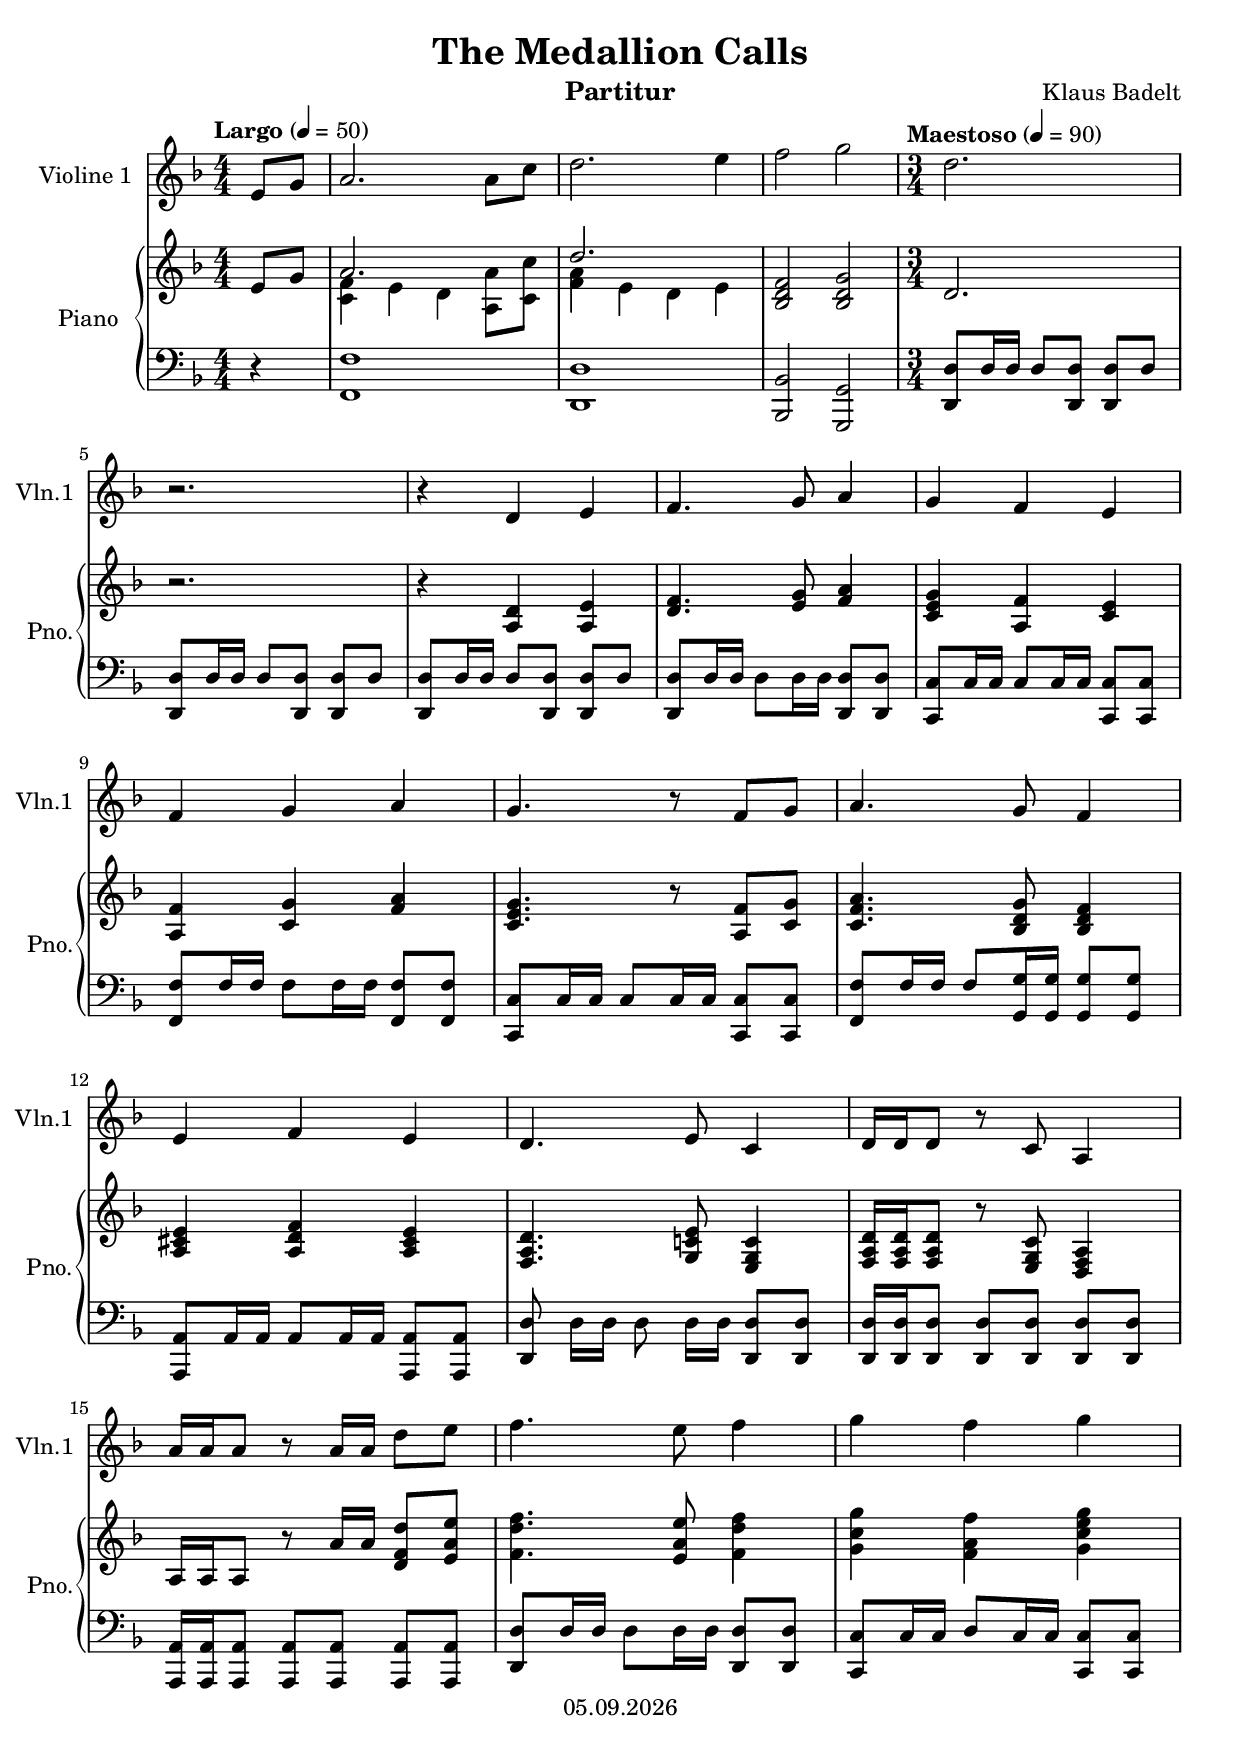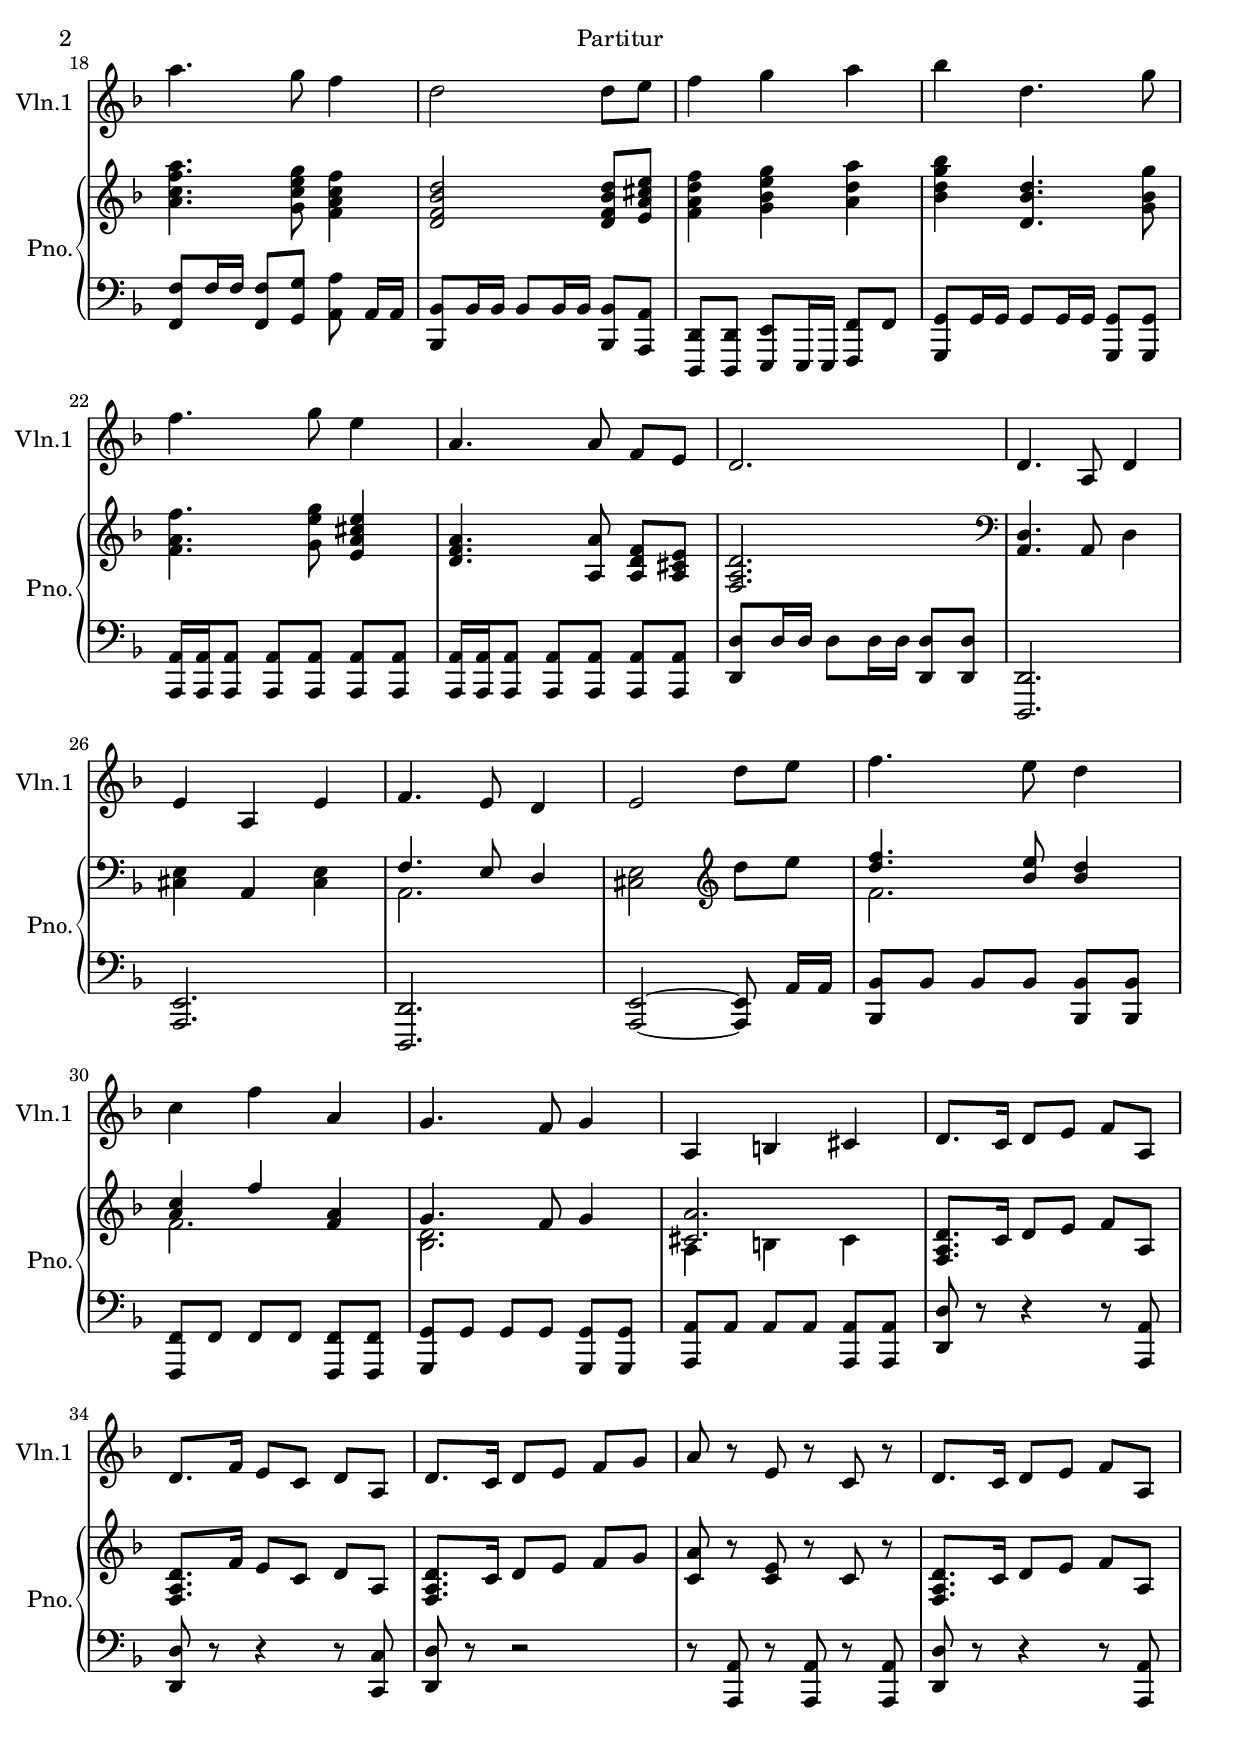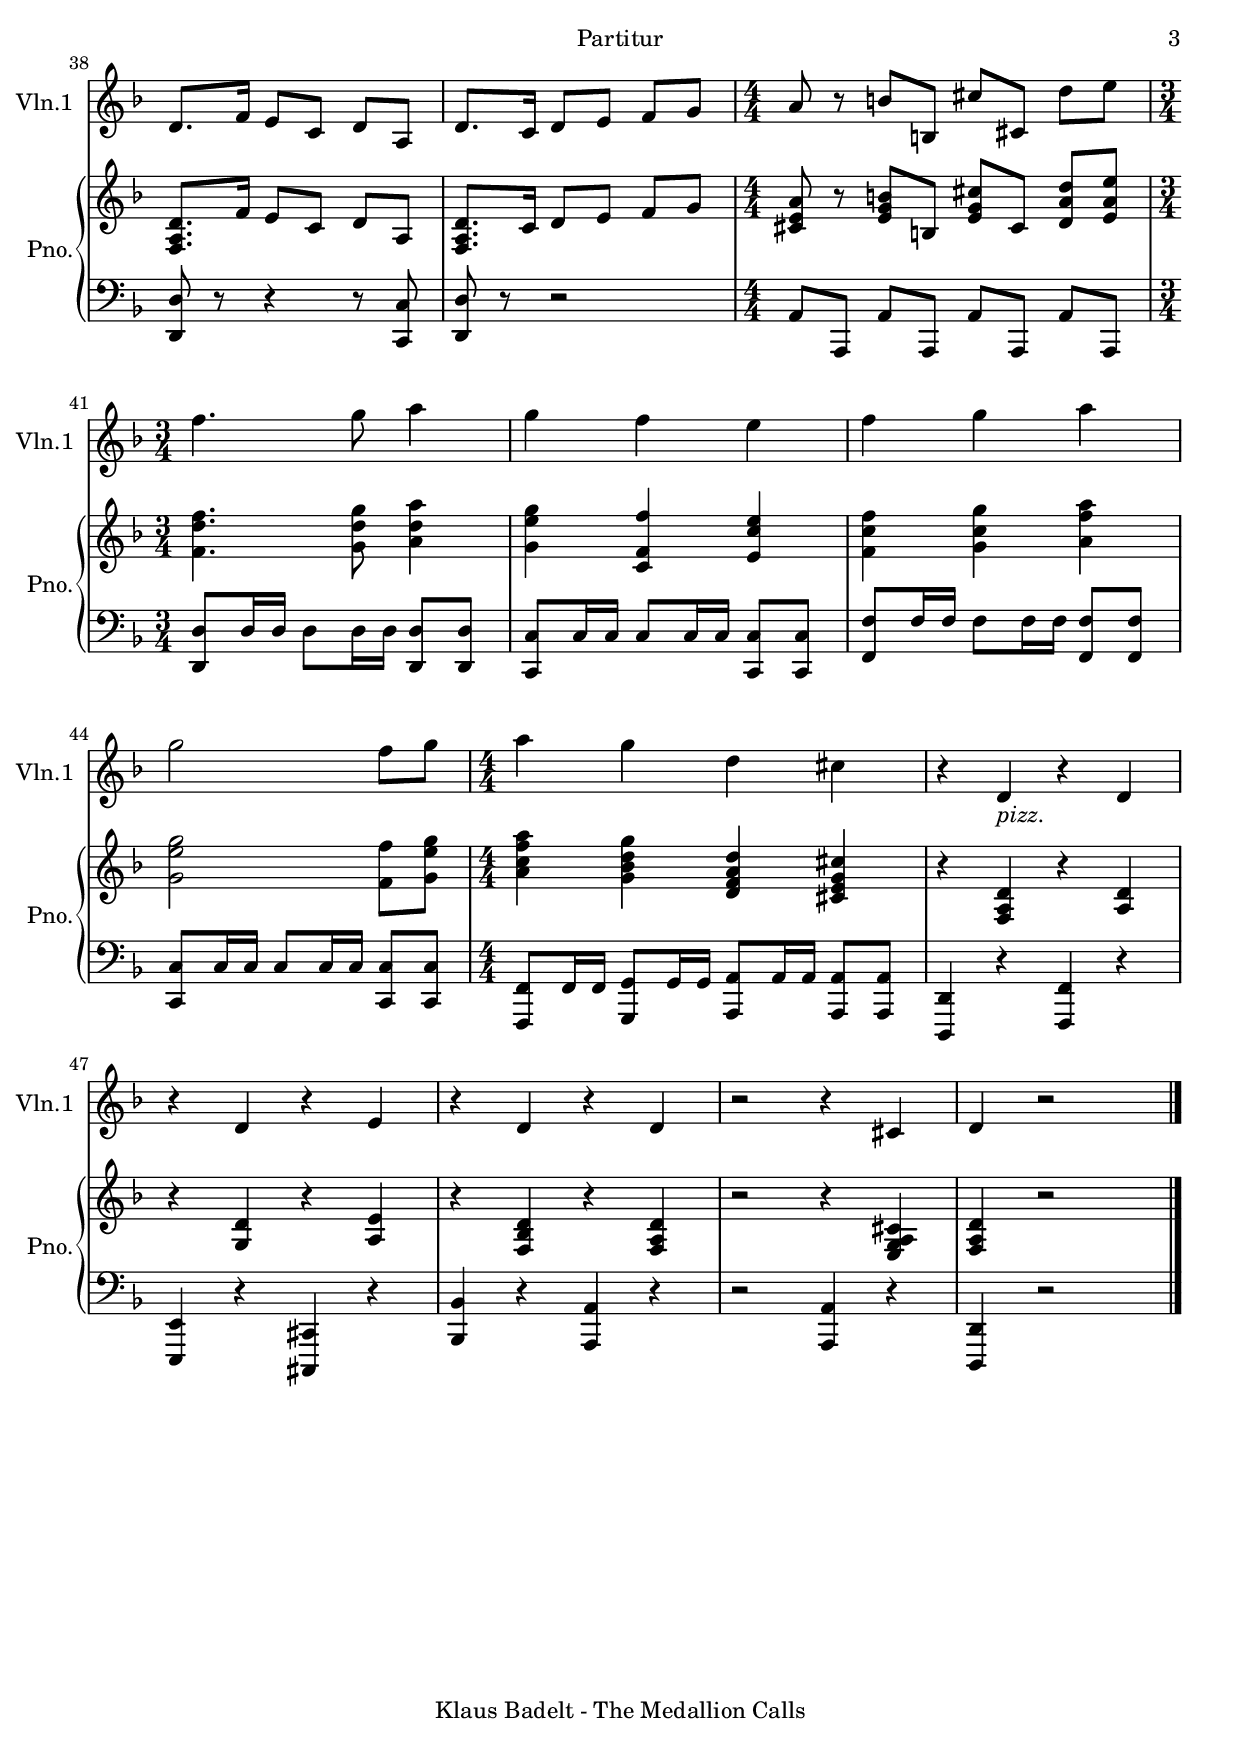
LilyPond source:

\version "2.18.2"

\include "../globals.ily"
\version "2.18.2"

\include "../globals.ily"

pianoTreble = {
  \globalSettings
  \clef treble
  \relative e' {  
      e8 g |
      << { a2. s4 } \\ { <c, f>4 e d <a a'>8 <c c'> } >> |
      << { d'2. s4 } \\ {<f, a>4 e d e } >> |
      <bes d f>2 <bes d g> |
      \time 3/4
      \tempo Maestoso 4=90
      d2. |
      \break
      
      r2. |
      r4 <a d> <a e'> |
      <d f>4. <e g>8 <f a>4 |
      <c e g>4 <a f'> <c e> |
      \break
      
      <a f'> <c g'> <f a> |
      <c e g>4. r8 <a f'> <c g'> |
      <c f a>4. <bes d g>8 <bes d f>4 |
      \break
      
      <a cis e>4 <a d f> <a cis e> |
      <f a d>4. <g c! e>8 <e g c>4 |
      <f a d>16 <f a d> <f a d>8 r <e g c> <d f a>4 |
      \break
      
      
      a'16 a a8 r a'16 a <d, f d'>8 <e a e'> |
      <f d' f>4. <e a e'>8 <f d' f>4 |
      <g c g'>4 <f a f'> <g c e g> |
      \break
      
      <a c f a>4. <g c e g>8 <f a c f>4 |
      <d f bes d>2 <d f bes d>8 <e a cis e> |
      <f a d f>4 <g bes e g> <a d a'> |
      <bes d g bes> <d, bes' d>4. <g bes g'>8 |
      \break
      
      <f a f'>4. <g e' g>8 <e a cis e>4 |
      <d f a>4. <a a'>8 <a d f>[ <a cis e>] |
      <f a d>2. |            
      \clef bass <a, d>4. a8 d4 |
      \break
      
      <cis e>4 a <cis e> |
      << { f4. e8 d4 } \\ { a2. } >> |
      <cis e>2 \clef treble d''8 e |
      << { <d f>4. <bes e>8 <bes d>4 } \\ { f2. } >>
      \break
      
      << { <a c>4 f' <f, a> } \\ { f2. } >> |
      << { g4. f8 g4 } \\ { <bes, d>2. } >> |
      << { <cis a'>2.  } \\ { a4 b cis } >> |
      <f, a d>8. c'16 d8[ e] f[ a,] |
      \break
      
       
      <f a d>8. f'16 e8[ c] d[ a] |
      <f a d>8. c'16 d8[ e] f[ g] |
      <c, a'>8 r <c e> r <c> r |
      <f, a d>8. c'16 d8[ e] f[ a,] |
      \break
      
      <f a d>8. f'16 e8[ c] d[ a] |
      <f a d>8. c'16 d8[ e] f[ g] |
      \time 4/4 <cis, e a>8 r <e g b> b <e g cis>[ cis] <d a' d>[ <e a e'>] | 
      \break
      
      \time 3/4 <f d' f>4. <g d' g>8 <a d a'>4 |
      <g e' g> <f c f'> <e c' e> |
      <f c' f> <g c g'> <a f' a> |
      \break
      
      <g e' g>2 <f f'>8 <g e' g> |
      \time 4/4 <a c f a>4 <g bes d g> <d f a d> <cis e g cis> |
      r4 <f, a d> r <a d> |
      \break
      
      r4 <g d'> r <a e'> |
      r4 <f bes d> r <f a d> |
      r2 r4 <e g a cis> |
      <f a d> r2 s4 |
      \bar "|."
  }
}

pianoBass = {
  \globalSettings
  \clef bass 
  \relative f {
    r4 |
    <f, f'>1 |
    <d d'>1 |
    <bes bes'>2 <g g'> |
    \time 3/4
    \tempo Maestoso 4=90
    <d' d'>8 d'16 d d8[ <d, d'>] <d d'>[ d'] |
    \break
    
    <d, d'>8 d'16 d d8[ <d, d'>] <d d'>[ d'] |
    <d, d'>8 d'16 d d8[ <d, d'>] <d d'>[ d'] |
    <d, d'>8 d'16 d d8 d16 d <d, d'>8 <d d'> |
    <c c'>8 c'16 c c8 c16 c <c, c'>8 <c c'>8 |
    \break
    
    <f f'>8 f'16 f f8 f16 f <f, f'>8 <f f'>8 |
    <c c'>8 c'16 c c8 c16 c <c, c'>8 <c c'>8 |
    <f f'>8 f'16 f f8 <g, g'>16 <g g'> <g g'>8 <g g'>8 |
    \break
    
    <a, a'>8 a'16 a a8 a16 a <a, a'>8 <a a'>8 |
    <d d'>8 d'16[ d] d8 d16[ d] <d, d'>8 <d d'>8 |
    <d d'>16 <d d'> <d d'>8 <d d'>[ <d d'>] <d d'>[ <d d'>] |
    \break
    
    <a a'>16 <a a'> <a a'>8 <a a'>[ <a a'>] <a a'>[ <a a'>] |
    <d d'> d'16 d d8 d16 d <d, d'>8 <d d'> |
    <c c'> c'16 c d8 c16 c <c, c'>8 <c c'> |
    \break
    
    <f f'>8 f'16 f <f, f'>8[ <g g'>] <a a'> a16[ a] |
    <bes, bes'>8 bes'16 bes bes8 bes16 bes <bes, bes'>8 <a a'> |
    <d, d'>8  <d d'> <e e'>8 e16 e <f f'>8 f' |
    <g, g'>8 g'16 g g8 g16 g <g, g'>8 <g g'> |
    \break
    
    <a a'>16 <a a'> <a a'>8 <a a'>[ <a a'>] <a a'>[ <a a'>] |
    <a a'>16 <a a'> <a a'>8 <a a'>[ <a a'>] <a a'>[ <a a'>] |
    <d d'>8 d'16 d d8 d16 d <d, d'>8 <d d'> |
    <d, d'>2. |
    \break
    
    <a' e'>2. |
    <d, d'>2. |
    <a' e'>2~ <a e'>8 a'16[ a] |
    <bes, bes'>8 bes' bes[ bes] <bes, bes'> <bes bes'> |
    \break
    
    <f f'>8 f' f[ f] <f, f'> <f f'> |
    <g g'>8 g' g[ g] <g, g'> <g g'> |
    <a a'>8 a' a[ a] <a, a'> <a a'> |
    <d d'>8 r r4 r8 <a a'>8 |
    \break
    
    <d d'>8 r8 r4 r8 <c c'> |
    <d d'>8 r8 r2 |
    r8 <a a'> r8 <a a'> r8 <a a'> |
    <d d'>8 r r4 r8 <a a'>8 |
    \break 
    
    <d d'>8 r8 r4 r8 <c c'> |
    <d d'>8 r8 r2 |
    \time 4/4 a'8[ a,] a'8[ a,] a'8[ a,] a'8[ a,] |
    \break
    
    \time 3/4 
    <d d'>8 d'16 d d8 d16 d <d, d'>8 <d d'> |
    <c c'>8 c'16 c c8 c16 c <c, c'>8 <c c'> |
    <f f'>8 f'16 f f8 f16 f <f, f'>8 <f f'> |
    \break 
    
    <c c'>8 c'16 c c8 c16 c <c, c'>8 <c c'> |
    \time 4/4 
    <f, f'>8 f'16 f <g, g'>8 g'16 g <a, a'>8 a'16 a <a, a'>8 <a a'>8 |
    <d, d'>4 r <f f'> r |
    <e e'>4 r <cis cis'> r |
    <bes' bes'>4 r <a a'> r |
    r2 <a a'>4 r |
    <d, d'>4 r2 s4 |
    \bar "|."
  }
}

\version "2.18.2"

\include "../globals.ily"

violinOne = {
  \globalSettings
  \clef treble
  \relative e' {  
      e8 g |
      a2. a8 c |
      d2. e4 |
      f2 g |
      \time 3/4
      \tempo Maestoso 4=90
      d2. |
      \break
      
      r2. |
      r4 d, e |
      f4. g8 a4 |
      g4 f e |
      \break
      
      f g a |
      g4. r8 f g |
      a4. g8 f4 |
      \break
      
      e4 f e |
      d4. e8 c4 |
      d16 d d8 r c a4 |
      \break
      
      
      a'16 a a8 r a16 a d8 e |
      f4. e8 f4 |
      g4 f g |
      \break
      
      a4. g8 f4 |
      d2 d8 e |
      f4 g a |
      bes d,4. g8 |
      \break
      
      f4. g8 e4 |
      a,4. a8 f[ e] |
      d2. |            
      d4. a8 d4 |
      \break
      
      e4 a, e' |
      f4. e8 d4 |
      e2 
      d'8 e |
      f4. e8 d4
      \break
      
      c4 f a, |
      g4. f8 g4 |
      a,4 b cis |
      d8. c16 d8[ e] f[ a,] |
      \break
      
      d8. f16 e8[ c] d[ a] |
      d8. c16 d8[ e] f[ g] |
      a8 r e r c r |
      d8. c16 d8[ e] f[ a,] |
      \break
      
      d8. f16 e8[ c] d[ a] |
      d8. c16 d8[ e] f[ g] |
      \time 4/4 a8 r b b, cis'[ cis,] d'[ e] | 
      \break
      
      \time 3/4 f4. g8 a4 |
      g f e |
      f g a |
      \break
      
      g2 f8 g |
      \time 4/4 a4 g d cis |
      r4 d,_\markup { \italic pizz. }  r d |
      \break
      
      r4 d r e |
      r4 d r d |
      r2 r4 cis |
      d r2 s4 |
      \bar "|."
  }
}


\header {
  instrument = "Partitur"
}

\score {
  <<
  \new Staff \with { instrumentName = "Violine 1" shortInstrumentName = "Vln.1" } { \violinOne } 
  \new PianoStaff \with { instrumentName = "Piano" shortInstrumentName = "Pno." } { 
    << \new Staff { \pianoTreble } \new Staff { \pianoBass } >>
   }
  >>
  \layout {
    indent = 1.5\cm
    short-indent = 0.5\cm
  }
}

  